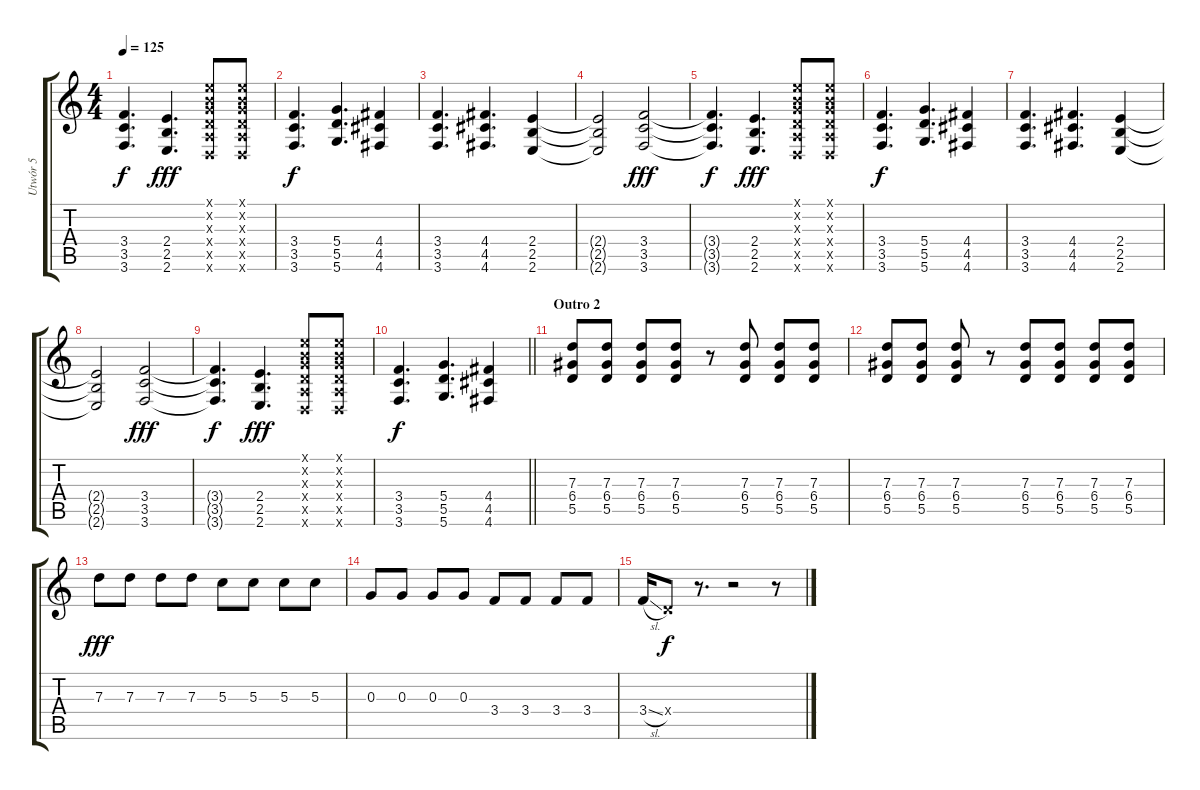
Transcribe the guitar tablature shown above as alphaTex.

\track ("Utwór 5" "Utwór 5") {instrument distortionguitar}
\staff {score tabs}
\tuning (E4 B3 G3 D3 A2 D2) {hide}
\ts (4 4)
\tempo 125
\clef g2
\ks c
(3.4{t} 3.5{t} 3.6{t}).4{d dy f} (2.4 2.5 2.6).4{d dy fff} (0.1{x} 0.2{x} 0.3{x} 0.4{x} 0.5{x} 0.6{x}).8 (0.1{x} 0.2{x} 0.3{x} 0.4{x} 0.5{x} 0.6{x}).8 |
(3.4 3.5 3.6).4{d dy f} (5.4 5.5 5.6).4{d} (4.4 4.5 4.6).4 |
(3.4 3.5 3.6).4{d} (4.4 4.5 4.6).4{d} (2.4 2.5 2.6).4 |
(2.4{t} 2.5{t} 2.6{t}).2 (3.4 3.5 3.6).2{dy fff} |
(3.4{t} 3.5{t} 3.6{t}).4{d dy f} (2.4 2.5 2.6).4{d dy fff} (0.1{x} 0.2{x} 0.3{x} 0.4{x} 0.5{x} 0.6{x}).8 (0.1{x} 0.2{x} 0.3{x} 0.4{x} 0.5{x} 0.6{x}).8 |
(3.4 3.5 3.6).4{d dy f} (5.4 5.5 5.6).4{d} (4.4 4.5 4.6).4 |
(3.4 3.5 3.6).4{d} (4.4 4.5 4.6).4{d} (2.4 2.5 2.6).4 |
(2.4{t} 2.5{t} 2.6{t}).2 (3.4 3.5 3.6).2{dy fff} |
(3.4{t} 3.5{t} 3.6{t}).4{d dy f} (2.4 2.5 2.6).4{d dy fff} (0.1{x} 0.2{x} 0.3{x} 0.4{x} 0.5{x} 0.6{x}).8 (0.1{x} 0.2{x} 0.3{x} 0.4{x} 0.5{x} 0.6{x}).8 |
\barLineRight lightlight
(3.4 3.5 3.6).4{d dy f} (5.4 5.5 5.6).4{d} (4.4 4.5 4.6).4 |
\section ("" "Outro 2")
(7.3 6.4 5.5).8{instrument distortionguitar} (7.3 6.4 5.5).8 (7.3 6.4 5.5).8 (7.3 6.4 5.5).8 r.8 (7.3 6.4 5.5).8 (7.3 6.4 5.5).8 (7.3 6.4 5.5).8 |
(7.3 6.4 5.5).8 (7.3 6.4 5.5).8 (7.3 6.4 5.5).8 r.8 (7.3 6.4 5.5).8 (7.3 6.4 5.5).8 (7.3 6.4 5.5).8 (7.3 6.4 5.5).8 |
7.3.8{dy fff} 7.3.8 7.3.8 7.3.8 5.3.8 5.3.8 5.3.8 5.3.8 |
0.3.8 0.3.8 0.3.8 0.3.8 3.4.8 3.4.8 3.4.8 3.4.8 |
3.4{sl}.16 0.4{x}.8{dy f} r.8{d} r.2 r.8
